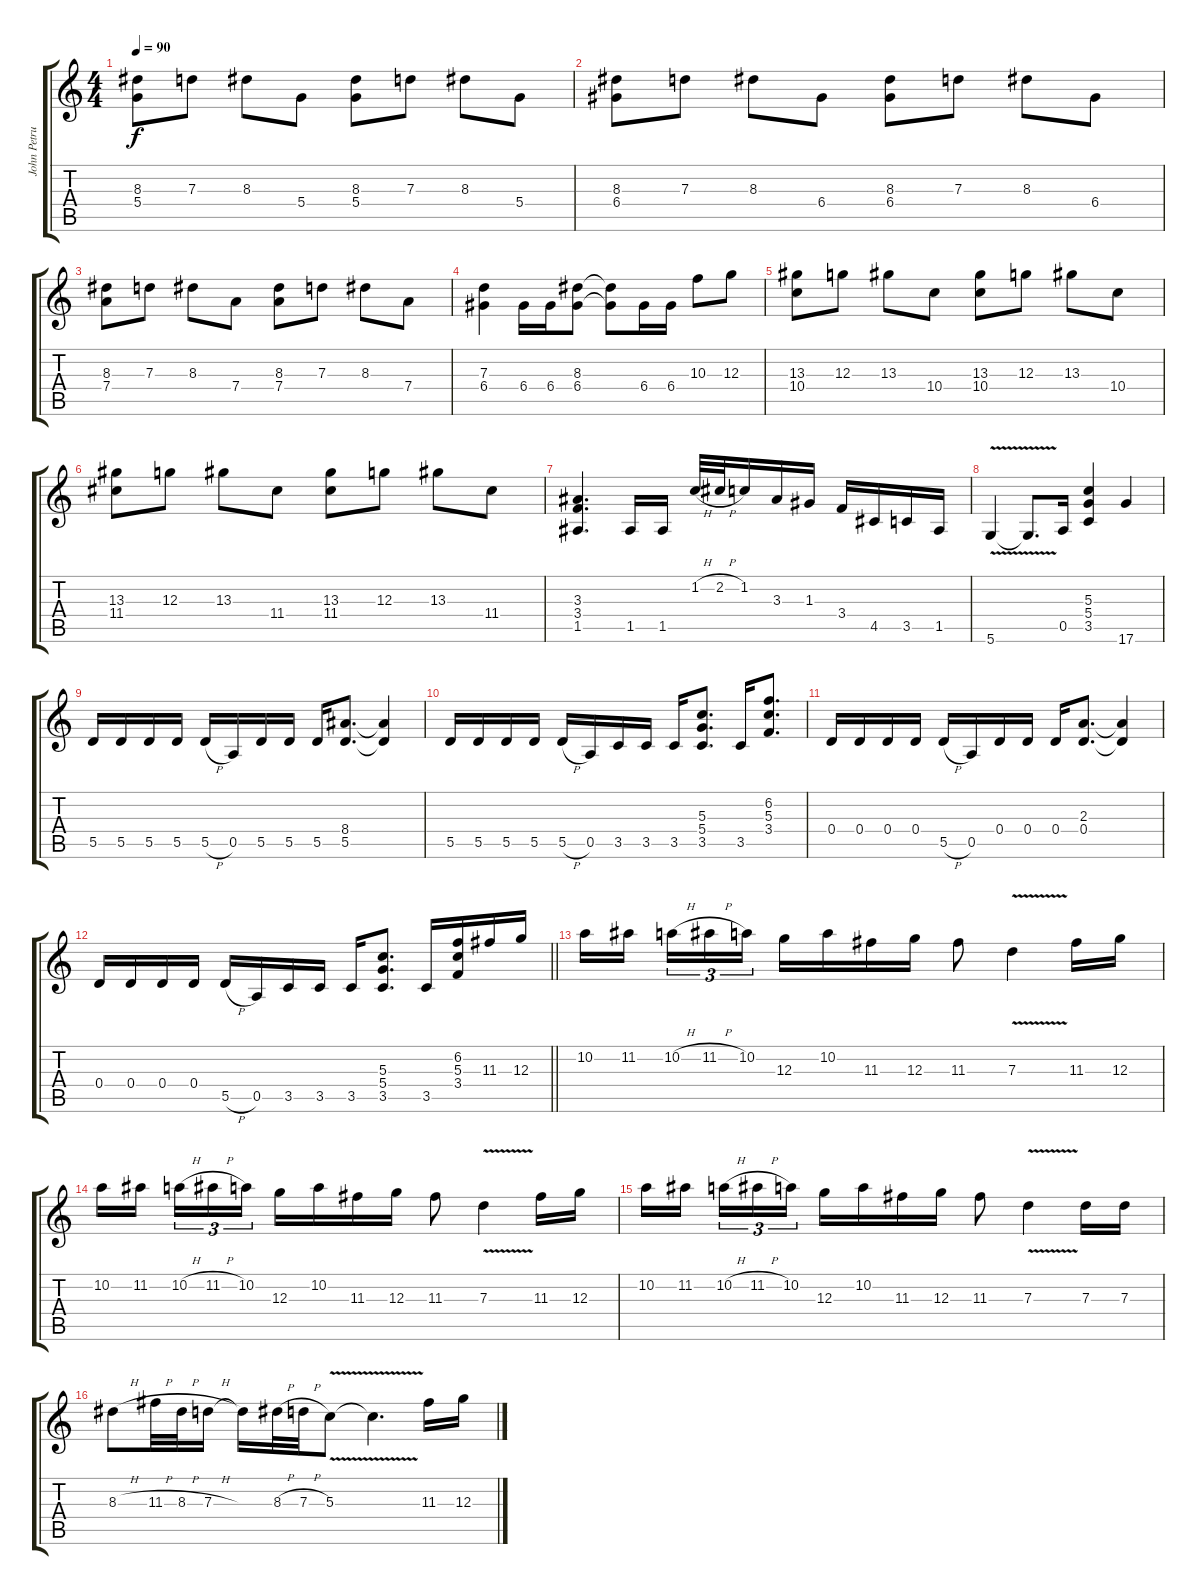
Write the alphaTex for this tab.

\track ("John Petrucci" "John Petru") {instrument acousticguitarsteel}
\staff {score tabs}
\tuning (E4 B3 G3 D3 A2 D2) {hide}
\ts (4 4)
\tempo 90
\clef g2
\ks c
(8.3 5.4).8{dy f} 7.3.8 8.3.8 5.4.8 (8.3 5.4).8 7.3.8 8.3.8 5.4.8 |
(8.3 6.4).8 7.3.8 8.3.8 6.4.8 (8.3 6.4).8 7.3.8 8.3.8 6.4.8 |
(8.3 7.4).8 7.3.8 8.3.8 7.4.8 (8.3 7.4).8 7.3.8 8.3.8 7.4.8 |
(7.3 6.4).4 6.4.16 6.4.16 (8.3 6.4).8 (8.3{t} 6.4{t}).8 6.4.16 6.4.16 10.3.8 12.3.8 |
(13.3 10.4).8 12.3.8 13.3.8 10.4.8 (13.3 10.4).8 12.3.8 13.3.8 10.4.8 |
(13.3 11.4).8 12.3.8 13.3.8 11.4.8 (13.3 11.4).8 12.3.8 13.3.8 11.4.8 |
(3.3 3.4 1.5).4{d} 1.5.16 1.5.16 1.2{h}.32 2.2{h}.32 1.2.16 3.3.16 1.3.16 3.4.16 4.5.16 3.5.16 1.5.16 |
5.6{v}.4 5.6{t}.8{d} 0.5.16 (5.3 5.4 3.5).4 17.6.4 |
5.5.16 5.5.16 5.5.16 5.5.16 5.5{h}.16 0.5.16 5.5.16 5.5.16 5.5.16 (8.4 5.5).8{d} (8.4{t} 5.5{t}).4 |
5.5.16 5.5.16 5.5.16 5.5.16 5.5{h}.16 0.5.16 3.5.16 3.5.16 3.5.16 (5.3 5.4 3.5).8{d} 3.5.16 (6.2 5.3 3.4).8{d} |
0.4.16 0.4.16 0.4.16 0.4.16 5.5{h}.16 0.5.16 0.4.16 0.4.16 0.4.16 (2.3 0.4).8{d} (2.3{t} 0.4{t}).4 |
\barLineRight lightlight
0.4.16 0.4.16 0.4.16 0.4.16 5.5{h}.16 0.5.16 3.5.16 3.5.16 3.5.16 (5.3 5.4 3.5).8{d} 3.5.16 (6.2 5.3 3.4).16 11.3.16 12.3.16 |
10.2.16 11.2.16{beam splitsecondary} 10.2{h}.16{tu (3 2)} 11.2{h}.16{tu (3 2)} 10.2.16{tu (3 2)} 12.3.16 10.2.16 11.3.16 12.3.16 11.3.8 7.3{v}.4 11.3.16 12.3.16 |
10.2.16 11.2.16{beam splitsecondary} 10.2{h}.16{tu (3 2)} 11.2{h}.16{tu (3 2)} 10.2.16{tu (3 2)} 12.3.16 10.2.16 11.3.16 12.3.16 11.3.8 7.3{v}.4 11.3.16 12.3.16 |
10.2.16 11.2.16{beam splitsecondary} 10.2{h}.16{tu (3 2)} 11.2{h}.16{tu (3 2)} 10.2.16{tu (3 2)} 12.3.16 10.2.16 11.3.16 12.3.16 11.3.8 7.3{v}.4 7.3.16 7.3.16 |
8.3{h}.8 11.3{h}.32 8.3{h}.32 7.3{h}.16 7.3{t}.16 8.3{h}.32 7.3{h}.32 5.3{v}.8 5.3{v t}.4{d} 11.3.16 12.3.16
